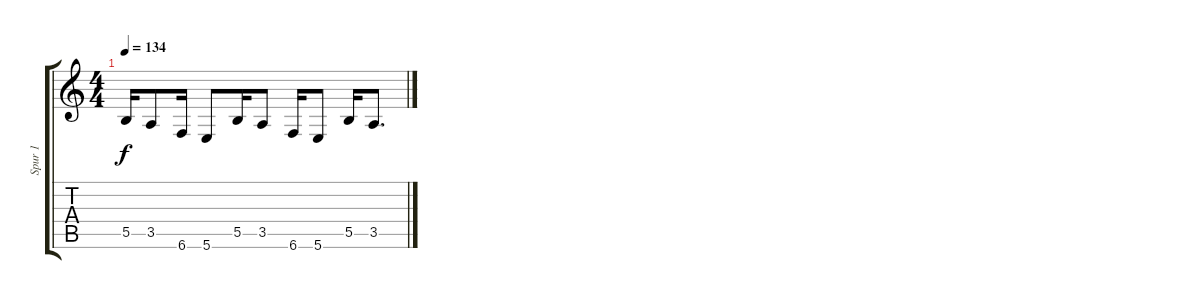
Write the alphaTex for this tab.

\track ("Spur 1" "Spur 1") {instrument distortionguitar}
\staff {score tabs}
\tuning (Db4 Ab3 E3 B2 Gb2 B1) {hide}
\ts (4 4)
\tempo 134
\clef g2
\ks c
5.5.16{dy f} 3.5.8 6.6.16 5.6.8 5.5.16 3.5.8 6.6.16 5.6.8 5.5.16 3.5.8{d}
